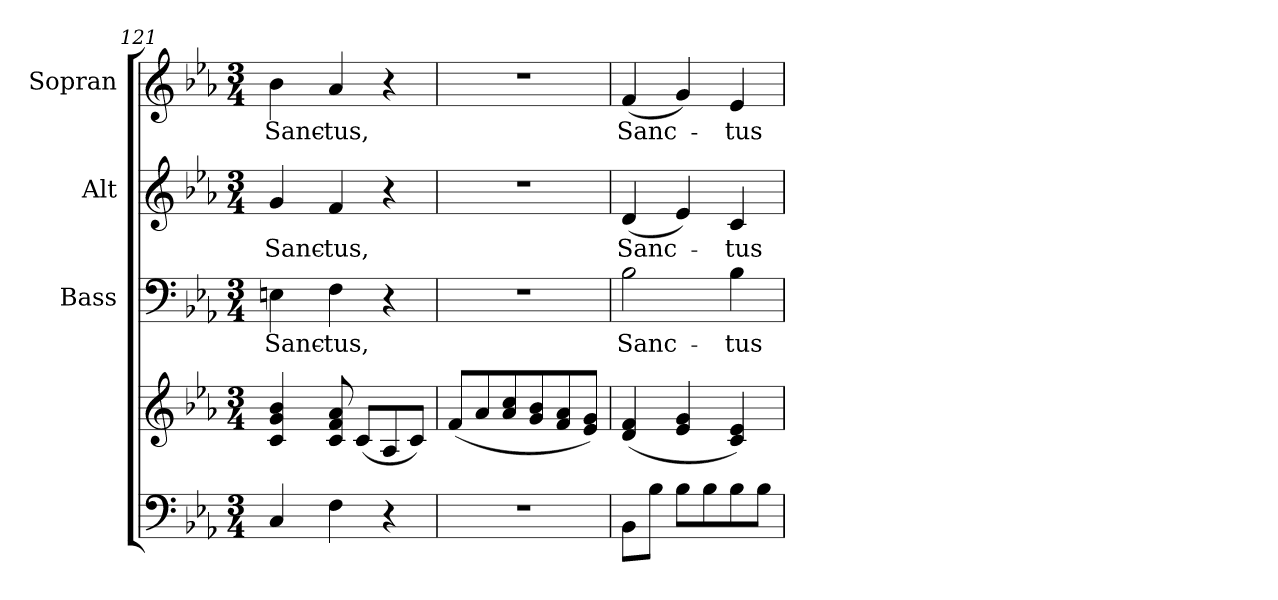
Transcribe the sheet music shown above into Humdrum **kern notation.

**kern	**kern	**kern	**text	**kern	**text	**kern	**text
*part4	*part4	*part3	*part3	*part2	*part2	*part1	*part1
*staff5	*staff4	*staff3	*staff3	*staff2	*staff2	*staff1	*staff1
*	*	*I"Bass	*	*I"Alt	*	*I"Sopran	*
*	*	*I'B.	*	*I'A.	*	*I'S.	*
*clefF4	*clefG2	*clefF4	*	*clefG2	*	*clefG2	*
*k[b-e-a-]	*k[b-e-a-]	*k[b-e-a-]	*	*k[b-e-a-]	*	*k[b-e-a-]	*
*E-:	*E-:	*E-:	*	*E-:	*	*E-:	*
*M3/4	*M3/4	*M3/4	*	*M3/4	*	*M3/4	*
=121	=121	=121	=121	=121	=121	=121	=121
!	!	!	!LO:LY:b	!	!LO:LY:b	!	!LO:LY:b
4C/	4c/ 4g/ 4b-/	4En\	Sanc-	4g/	Sanc-	4b-\	Sanc-
!	!	!	!LO:LY:b	!	!LO:LY:b	!	!LO:LY:b
4F\	8c/ 8f/ 8a-/	4F\	-tus,	4f/	-tus,	4a-/	-tus,
.	(<8c/L	.	.	.	.	.	.
4r	8A-/	4r	.	4r	.	4r	.
.	8c/J)	.	.	.	.	.	.
=122	=122	=122	=122	=122	=122	=122	=122
2.r	(<8f/L	2.r	.	2.r	.	2.r	.
.	8a-/	.	.	.	.	.	.
.	8a-/ 8cc/	.	.	.	.	.	.
.	8g/ 8b-/	.	.	.	.	.	.
.	8f/ 8a-/	.	.	.	.	.	.
.	8e-/ 8g/J)	.	.	.	.	.	.
=123	=123	=123	=123	=123	=123	=123	=123
!	!	!	!LO:LY:b	!	!LO:LY:b	!	!LO:LY:b
8BB-\L	(<4d/ 4f/	2B-\	Sanc-	(<4d/	Sanc-	(<4f/	Sanc-
8B-\J	.	.	.	.	.	.	.
8B-\L	4e-/ 4g/	.	.	4e-/)	.	4g/)	.
8B-\	.	.	.	.	.	.	.
!	!	!	!LO:LY:b	!	!LO:LY:b	!	!LO:LY:b
8B-\	4c/ 4e-/)	4B-\	-tus	4c/	-tus	4e-/	-tus
8B-\J	.	.	.	.	.	.	.
=	=	=	=	=	=	=	=
*-	*-	*-	*-	*-	*-	*-	*-
